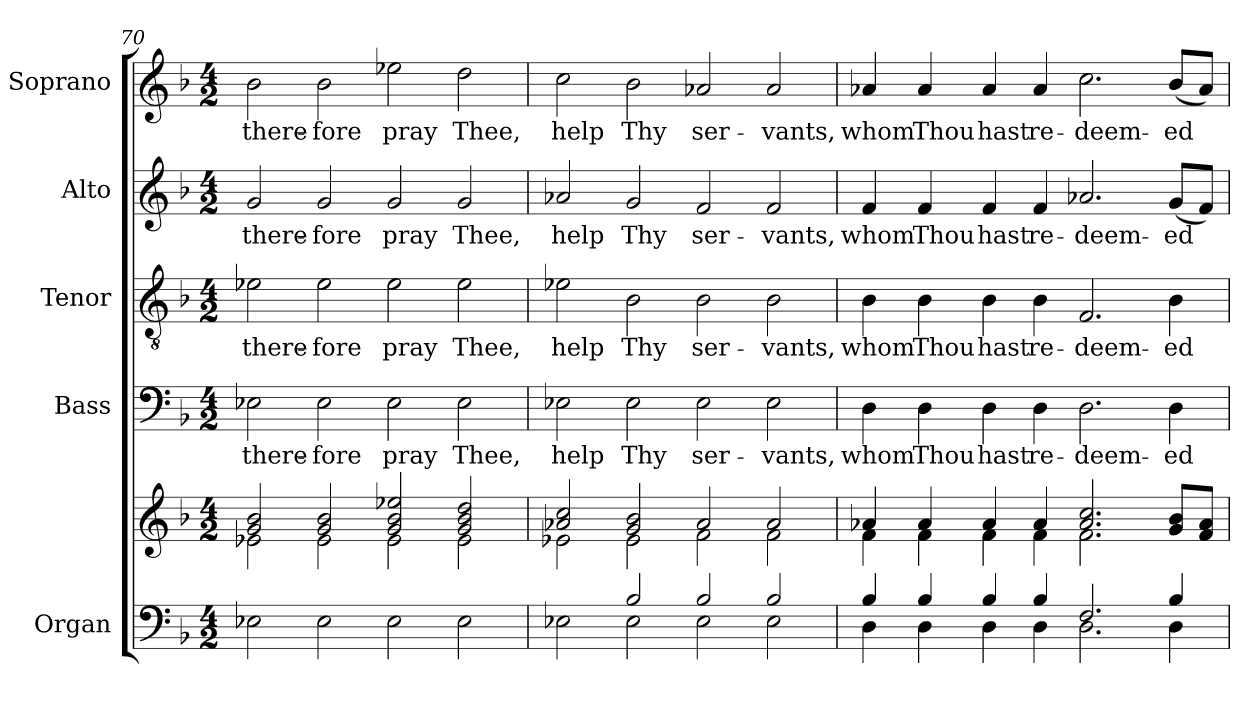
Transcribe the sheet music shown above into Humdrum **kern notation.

**kern	**kern	**kern	**text	**kern	**text	**kern	**text	**kern	**text
*part5	*part5	*part4	*part4	*part3	*part3	*part2	*part2	*part1	*part1
*staff6	*staff5	*staff4	*staff4	*staff3	*staff3	*staff2	*staff2	*staff1	*staff1
*I"Organ	*	*I"Bass	*	*I"Tenor	*	*I"Alto	*	*I"Soprano	*
*I'Org.	*	*I'B.	*	*I'T.	*	*I'A.	*	*I'S.	*
*clefF4	*clefG2	*clefF4	*	*clefGv2	*	*clefG2	*	*clefG2	*
*	*	*	*	*ITrd7c12	*	*	*	*	*
*k[b-]	*k[b-]	*k[b-]	*	*k[b-]	*	*k[b-]	*	*k[b-]	*
*F:	*F:	*F:	*	*F:	*	*F:	*	*F:	*
*M4/2	*M4/2	*M4/2	*	*M4/2	*	*M4/2	*	*M4/2	*
=70	=70	=70	=70	=70	=70	=70	=70	=70	=70
*	*^	*	*	*	*	*	*	*	*
!	!	!	!	!LO:LY:b:color=#000000	!	!	!	!	!	!
!	!	!	!	!	!	!LO:LY:b:color=#000000	!	!	!	!
!	!	!	!	!	!	!	!	!LO:LY:b:color=#000000	!	!
!	!	!	!	!	!	!	!	!	!	!LO:LY:b:color=#000000
2E-Xi\	2gi/ 2b-i	2e-Xi\	2E-Xi\	there-	2E-Xi\	there-	2gi/	there-	2b-i\	there-
!	!	!	!	!LO:LY:b:color=#000000	!	!	!	!	!	!
!	!	!	!	!	!	!LO:LY:b:color=#000000	!	!	!	!
!	!	!	!	!	!	!	!	!LO:LY:b:color=#000000	!	!
!	!	!	!	!	!	!	!	!	!	!LO:LY:b:color=#000000
2E-i\	2gi/ 2b-i	2e-i\	2E-i\	-fore	2E-i\	-fore	2gi/	-fore	2b-i\	-fore
!	!	!	!	!LO:LY:b:color=#000000	!	!	!	!	!	!
!	!	!	!	!	!	!LO:LY:b:color=#000000	!	!	!	!
!	!	!	!	!	!	!	!	!LO:LY:b:color=#000000	!	!
!	!	!	!	!	!	!	!	!	!	!LO:LY:b:color=#000000
2E-i\	2gi/ 2b-i 2ee-Xi	2e-i\	2E-i\	pray	2E-i\	pray	2gi/	pray	2ee-Xi\	pray
!	!	!	!	!LO:LY:b:color=#000000	!	!	!	!	!	!
!	!	!	!	!	!	!LO:LY:b:color=#000000	!	!	!	!
!	!	!	!	!	!	!	!	!LO:LY:b:color=#000000	!	!
!	!	!	!	!	!	!	!	!	!	!LO:LY:b:color=#000000
2E-i\	2gi/ 2b-i 2ddi	2e-i\	2E-i\	Thee,	2E-i\	Thee,	2gi/	Thee,	2ddi\	Thee,
!!LO:LB:g=z
=71	=71	=71	=71	=71	=71	=71	=71	=71	=71	=71
*^	*	*	*	*	*	*	*	*	*	*
!	!	!	!	!	!LO:LY:b:color=#000000	!	!	!	!	!	!
!	!	!	!	!	!	!	!LO:LY:b:color=#000000	!	!	!	!
!	!	!	!	!	!	!	!	!	!LO:LY:b:color=#000000	!	!
!	!	!	!	!	!	!	!	!	!	!	!LO:LY:b:color=#000000
2ryy	2E-Xi\	2a-Xi/ 2cci	2e-Xi\	2E-Xi\	help	2E-Xi\	help	2a-Xi/	help	2cci\	help
!	!	!	!	!	!LO:LY:b:color=#000000	!	!	!	!	!	!
!	!	!	!	!	!	!	!LO:LY:b:color=#000000	!	!	!	!
!	!	!	!	!	!	!	!	!	!LO:LY:b:color=#000000	!	!
!	!	!	!	!	!	!	!	!	!	!	!LO:LY:b:color=#000000
2B-i/	2E-i\	2gi/ 2b-i	2e-i\	2E-i\	Thy	2BB-i\	Thy	2gi/	Thy	2b-i\	Thy
!	!	!	!	!	!LO:LY:b:color=#000000	!	!	!	!	!	!
!	!	!	!	!	!	!	!LO:LY:b:color=#000000	!	!	!	!
!	!	!	!	!	!	!	!	!	!LO:LY:b:color=#000000	!	!
!	!	!	!	!	!	!	!	!	!	!	!LO:LY:b:color=#000000
2B-i/	2E-i\	2a-i/	2fi\	2E-i\	ser-	2BB-i\	ser-	2fi/	ser-	2a-Xi/	ser-
!	!	!	!	!	!LO:LY:b:color=#000000	!	!	!	!	!	!
!	!	!	!	!	!	!	!LO:LY:b:color=#000000	!	!	!	!
!	!	!	!	!	!	!	!	!	!LO:LY:b:color=#000000	!	!
!	!	!	!	!	!	!	!	!	!	!	!LO:LY:b:color=#000000
2B-i/	2E-i\	2a-i/	2fi\	2E-i\	-vants,	2BB-i\	-vants,	2fi/	-vants,	2a-i/	-vants,
=72	=72	=72	=72	=72	=72	=72	=72	=72	=72	=72	=72
!	!	!	!	!	!LO:LY:b:color=#000000	!	!	!	!	!	!
!	!	!	!	!	!	!	!LO:LY:b:color=#000000	!	!	!	!
!	!	!	!	!	!	!	!	!	!LO:LY:b:color=#000000	!	!
!	!	!	!	!	!	!	!	!	!	!	!LO:LY:b:color=#000000
4B-i/	4Di\	4a-Xi/	4fi\	4Di\	whom	4BB-i\	whom	4fi/	whom	4a-Xi/	whom
!	!	!	!	!	!LO:LY:b:color=#000000	!	!	!	!	!	!
!	!	!	!	!	!	!	!LO:LY:b:color=#000000	!	!	!	!
!	!	!	!	!	!	!	!	!	!LO:LY:b:color=#000000	!	!
!	!	!	!	!	!	!	!	!	!	!	!LO:LY:b:color=#000000
4B-i/	4Di\	4a-i/	4fi\	4Di\	Thou	4BB-i\	Thou	4fi/	Thou	4a-i/	Thou
!	!	!	!	!	!LO:LY:b:color=#000000	!	!	!	!	!	!
!	!	!	!	!	!	!	!LO:LY:b:color=#000000	!	!	!	!
!	!	!	!	!	!	!	!	!	!LO:LY:b:color=#000000	!	!
!	!	!	!	!	!	!	!	!	!	!	!LO:LY:b:color=#000000
4B-i/	4Di\	4a-i/	4fi\	4Di\	hast	4BB-i\	hast	4fi/	hast	4a-i/	hast
!	!	!	!	!	!LO:LY:b:color=#000000	!	!	!	!	!	!
!	!	!	!	!	!	!	!LO:LY:b:color=#000000	!	!	!	!
!	!	!	!	!	!	!	!	!	!LO:LY:b:color=#000000	!	!
!	!	!	!	!	!	!	!	!	!	!	!LO:LY:b:color=#000000
4B-i/	4Di\	4a-i/	4fi\	4Di\	re-	4BB-i\	re-	4fi/	re-	4a-i/	re-
!	!	!	!	!	!LO:LY:b:color=#000000	!	!	!	!	!	!
!	!	!	!	!	!	!	!LO:LY:b:color=#000000	!	!	!	!
!	!	!	!	!	!	!	!	!	!LO:LY:b:color=#000000	!	!
!	!	!	!	!	!	!	!	!	!	!	!LO:LY:b:color=#000000
2.Fi/	2.Di\	2.a-i/ 2.cci	2.fi\	2.Di\	-deem-	2.FFi/	-deem-	2.a-Xi/	-deem-	2.cci\	-deem-
!	!	!	!	!	!LO:LY:b:color=#000000	!	!	!	!	!	!
!	!	!	!	!	!	!	!LO:LY:b:color=#000000	!	!	!	!
!	!	!	!	!	!	!	!	!	!LO:LY:b:color=#000000	!	!
!	!	!	!	!	!	!	!	!	!	!	!LO:LY:b:color=#000000
4B-i/	4Di\	8gi/ 8b-iL	4ryy	4Di\	-ed	4BB-i\	-ed	(8gi/L	-ed	(8b-i/L	-ed
.	.	8fi/ 8a-iJ	.	.	.	.	.	8fi/J)	.	8a-i/J)	.
*v	*v	*	*	*	*	*	*	*	*	*	*
*	*v	*v	*	*	*	*	*	*	*	*
=	=	=	=	=	=	=	=	=	=
*-	*-	*-	*-	*-	*-	*-	*-	*-	*-
